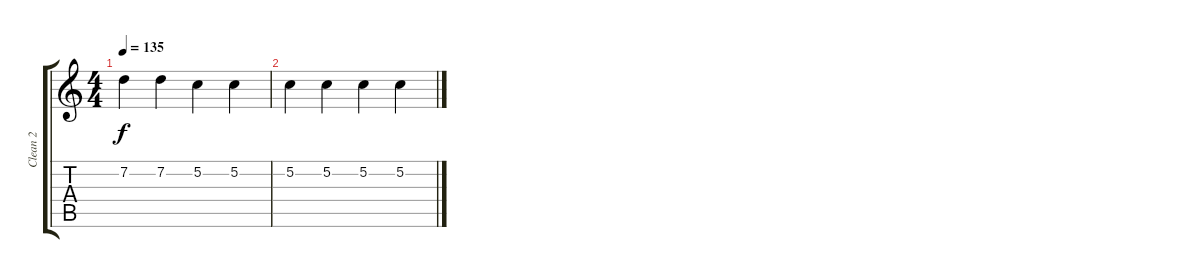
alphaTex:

\track ("Clean 2" "Clean 2") {instrument acousticguitarnylon}
\staff {score tabs}
\tuning (C4 G3 Eb3 Bb2 F2 C2) {hide}
\ts (4 4)
\tempo 135
\clef g2
\ks c
7.2.4{dy f} 7.2.4 5.2.4 5.2.4 |
5.2.4 5.2.4 5.2.4 5.2.4
